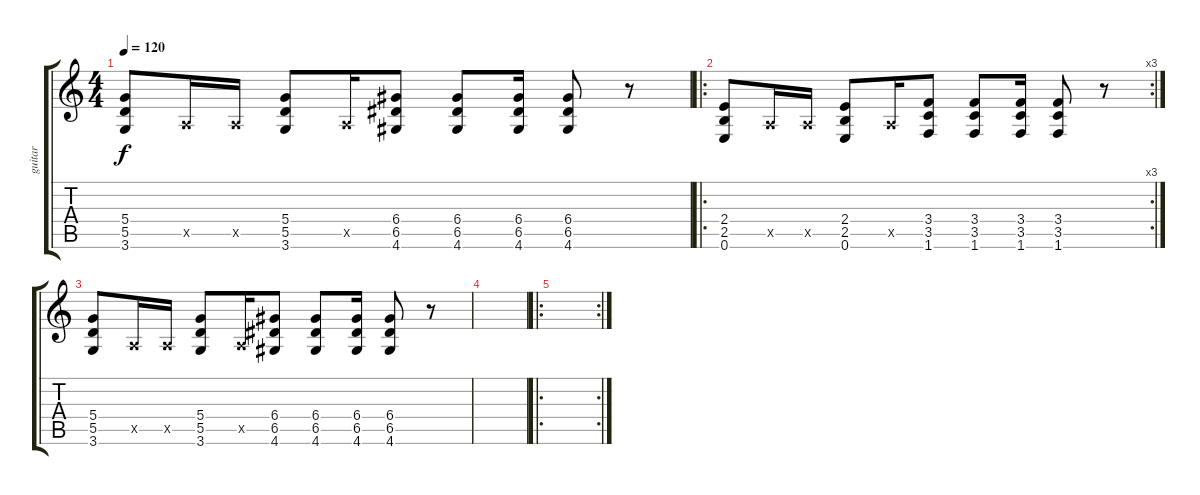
\track ("guitar" "guitar") {instrument overdrivenguitar}
\staff {score tabs}
\tuning (E4 B3 G3 D3 A2 E2) {hide}
\ts (4 4)
\tempo 120
\clef g2
\ks c
(5.4 5.5 3.6).8{dy f} 0.5{x}.16 0.5{x}.16 (5.4 5.5 3.6).8 0.5{x}.16 (6.4 6.5 4.6).8 (6.4 6.5 4.6).8 (6.4 6.5 4.6).16 (6.4 6.5 4.6).8 r.8 |
\ro
\rc 3
(2.4 2.5 0.6).8 0.5{x}.16 0.5{x}.16 (2.4 2.5 0.6).8 0.5{x}.16 (3.4 3.5 1.6).8 (3.4 3.5 1.6).8 (3.4 3.5 1.6).16 (3.4 3.5 1.6).8 r.8 |
(5.4 5.5 3.6).8 0.5{x}.16 0.5{x}.16 (5.4 5.5 3.6).8 0.5{x}.16 (6.4 6.5 4.6).8 (6.4 6.5 4.6).8 (6.4 6.5 4.6).16 (6.4 6.5 4.6).8 r.8 |
|
\ro
\rc 2
